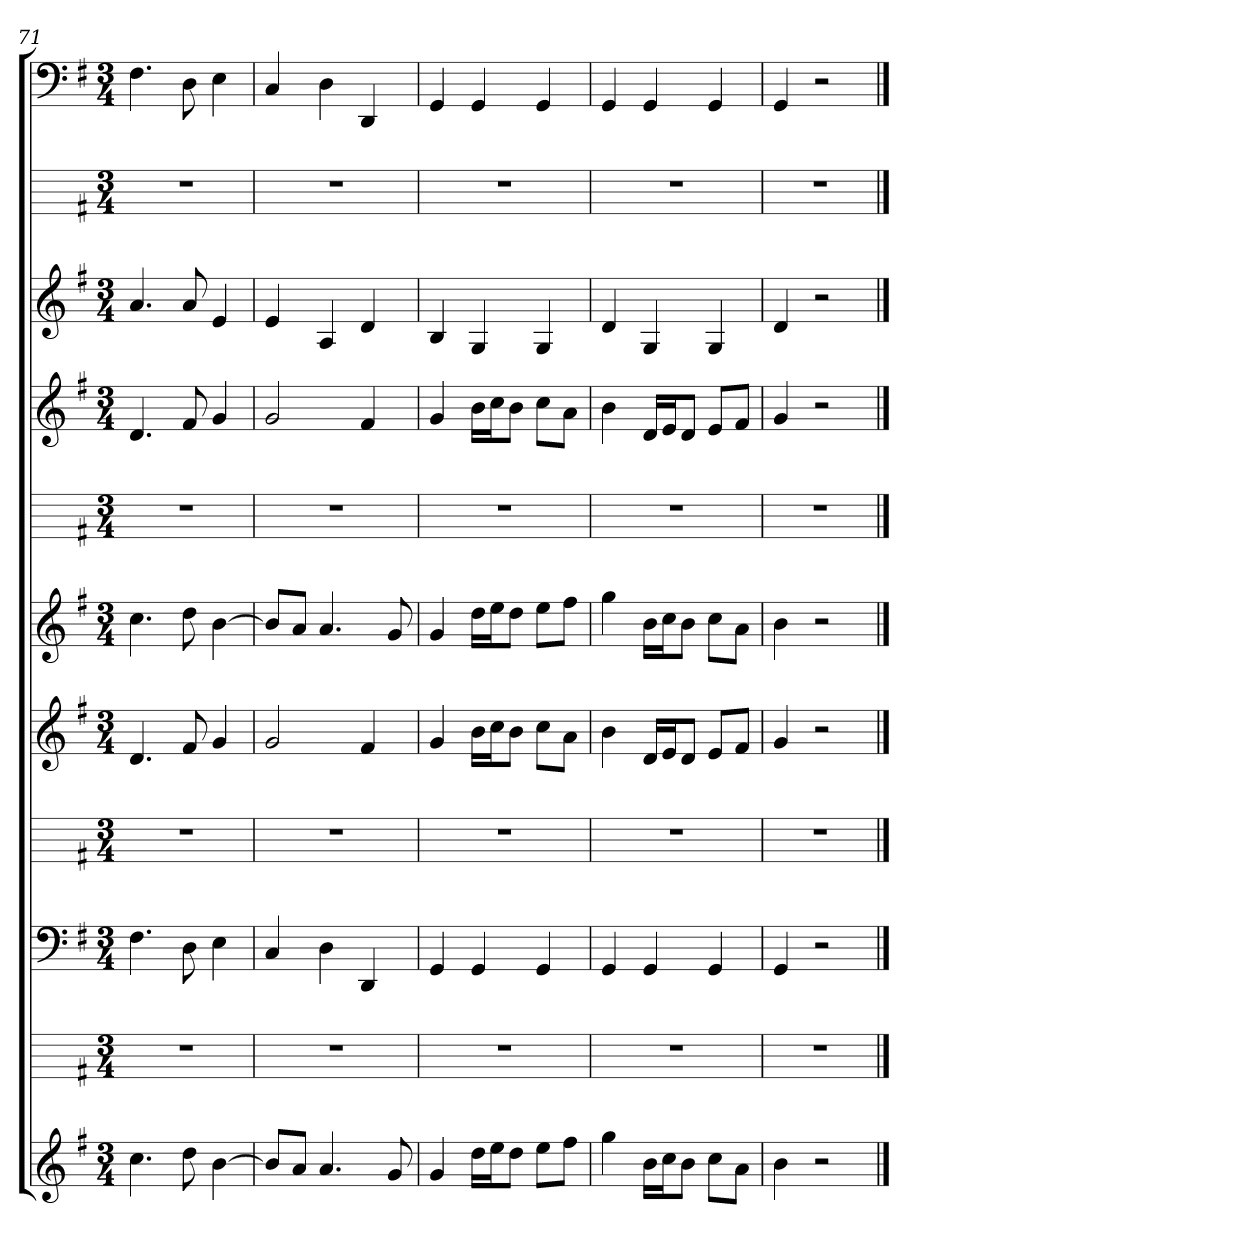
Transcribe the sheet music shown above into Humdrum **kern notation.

**kern	**kern	**kern	**kern	**kern	**kern	**kern	**kern	**kern	**kern	**kern
*part11	*part10	*part9	*part8	*part7	*part6	*part5	*part4	*part3	*part2	*part1
*staff11	*staff10	*staff9	*staff8	*staff7	*staff6	*staff5	*staff4	*staff3	*staff2	*staff1
*k[f#]	*k[f#]	*k[f#]	*k[f#]	*k[f#]	*k[f#]	*k[f#]	*k[f#]	*k[f#]	*k[f#]	*k[f#]
*G:	*G:	*G:	*G:	*G:	*G:	*G:	*G:	*G:	*G:	*G:
*M3/4	*M3/4	*M3/4	*M3/4	*M3/4	*M3/4	*M3/4	*M3/4	*M3/4	*M3/4	*M3/4
=71	=71	=71	=71	=71	=71	=71	=71	=71	=71	=71
4.cc	2.r	4.F#	2.r	4.d	4.cc	2.r	4.d	4.a	2.r	4.F#
8dd	.	8D	.	8f#	8dd	.	8f#	8a	.	8D
[4b	.	4E	.	4g	[4b	.	4g	4e	.	4E
=72	=72	=72	=72	=72	=72	=72	=72	=72	=72	=72
8bL]	2.r	4C	2.r	2g	8bL]	2.r	2g	4e	2.r	4C
8aJ	.	.	.	.	8aJ	.	.	.	.	.
4.a	.	4D	.	.	4.a	.	.	4A	.	4D
.	.	4DD	.	4f#	.	.	4f#	4d	.	4DD
8g	.	.	.	.	8g	.	.	.	.	.
=73	=73	=73	=73	=73	=73	=73	=73	=73	=73	=73
4g	2.r	4GG	2.r	4g	4g	2.r	4g	4B	2.r	4GG
16ddLL	.	4GG	.	16bLL	16ddLL	.	16bLL	4G	.	4GG
16eeJ	.	.	.	16ccJ	16eeJ	.	16ccJ	.	.	.
8ddJ	.	.	.	8bJ	8ddJ	.	8bJ	.	.	.
8eeL	.	4GG	.	8ccL	8eeL	.	8ccL	4G	.	4GG
8ff#J	.	.	.	8aJ	8ff#J	.	8aJ	.	.	.
=74	=74	=74	=74	=74	=74	=74	=74	=74	=74	=74
4gg	2.r	4GG	2.r	4b	4gg	2.r	4b	4d	2.r	4GG
16bLL	.	4GG	.	16dLL	16bLL	.	16dLL	4G	.	4GG
16ccJ	.	.	.	16eJ	16ccJ	.	16eJ	.	.	.
8bJ	.	.	.	8dJ	8bJ	.	8dJ	.	.	.
8ccL	.	4GG	.	8eL	8ccL	.	8eL	4G	.	4GG
8aJ	.	.	.	8f#J	8aJ	.	8f#J	.	.	.
=75	=75	=75	=75	=75	=75	=75	=75	=75	=75	=75
4b	2.r	4GG	2.r	4g	4b	2.r	4g	4d	2.r	4GG
2r	.	2r	.	2r	2r	.	2r	2r	.	2r
==	==	==	==	==	==	==	==	==	==	==
*-	*-	*-	*-	*-	*-	*-	*-	*-	*-	*-
